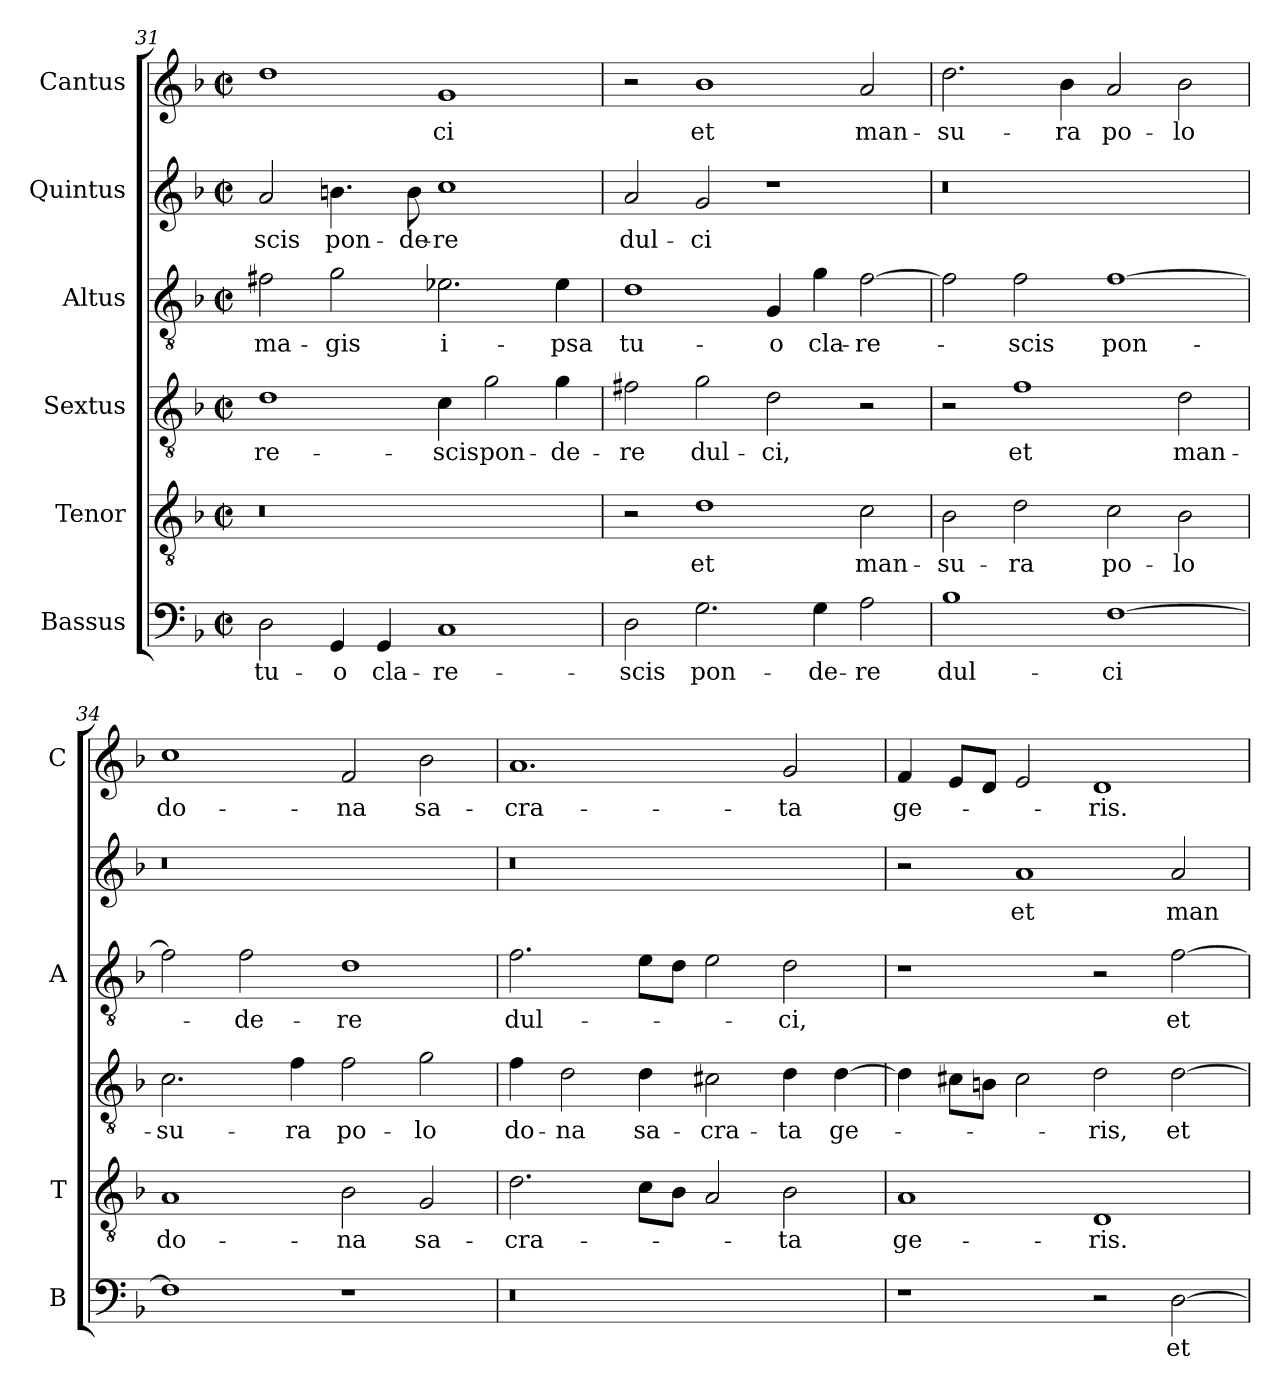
**kern	**text	**kern	**text	**kern	**text	**kern	**text	**kern	**text	**kern	**text
*part6	*part6	*part5	*part5	*part4	*part4	*part3	*part3	*part2	*part2	*part1	*part1
*staff6	*staff6	*staff5	*staff5	*staff4	*staff4	*staff3	*staff3	*staff2	*staff2	*staff1	*staff1
*I"Bassus	*	*I"Tenor	*	*I"Sextus	*	*I"Altus	*	*I"Quintus	*	*I"Cantus	*
*I'B	*	*I'T	*	*	*	*I'A	*	*	*	*I'C	*
*clefF4	*	*clefGv2	*	*clefGv2	*	*clefGv2	*	*clefG2	*	*clefG2	*
*k[b-]	*	*k[b-]	*	*k[b-]	*	*k[b-]	*	*k[b-]	*	*k[b-]	*
*F:	*	*F:	*	*F:	*	*F:	*	*F:	*	*F:	*
*M2/2	*	*M2/2	*	*M2/2	*	*M2/2	*	*M2/2	*	*M2/2	*
*met(c|)	*	*met(c|)	*	*met(c|)	*	*met(c|)	*	*met(c|)	*	*met(c|)	*
=31	=31	=31	=31	=31	=31	=31	=31	=31	=31	=31	=31
2D\	tu-	0r	.	1d	-re-	2f#X\	ma-	2a/	-scis	1dd	.
4GG/	-o	.	.	.	.	2g\	-gis	4.bn\	pon-	.	.
4GG/	cla-	.	.	.	.	.	.	.	.	.	.
.	.	.	.	.	.	.	.	8b\	-de-	.	.
1C	-re-	.	.	4c\	-scis	2.e-X\	i-	1cc	-re	1g	-ci
.	.	.	.	2g\	pon-	.	.	.	.	.	.
.	.	.	.	4g\	-de-	4e-\	-psa	.	.	.	.
=32	=32	=32	=32	=32	=32	=32	=32	=32	=32	=32	=32
2D\	-scis	2r	.	2f#X\	-re	1d	tu-	2a/	dul-	2r	.
2.G\	pon-	1d	et	2g\	dul-	.	.	2g/	-ci	1b-	et
.	.	.	.	2d\	-ci,	4G/	-o	1r	.	.	.
4G\	-de-	.	.	.	.	4g\	cla-	.	.	.	.
2A\	-re	2c\	man-	2r	.	[2f\	-re-	.	.	2a/	man-
!!LO:PB:g=z
=33	=33	=33	=33	=33	=33	=33	=33	=33	=33	=33	=33
1B-	dul-	2B-\	-su-	2r	.	2f\]	.	0r	.	2.dd\	-su-
.	.	2d\	-ra	1f	et	2f\	-scis	.	.	.	.
.	.	.	.	.	.	.	.	.	.	4b-\	-ra
[1F	-ci	2c\	po-	.	.	[1f	pon-	.	.	2a/	po-
.	.	2B-\	-lo	2d\	man-	.	.	.	.	2b-\	-lo
=34	=34	=34	=34	=34	=34	=34	=34	=34	=34	=34	=34
1F]	.	1A	do-	2.c\	-su-	2f\]	.	0r	.	1cc	do-
.	.	.	.	.	.	2f\	-de-	.	.	.	.
.	.	.	.	4f\	-ra	.	.	.	.	.	.
1r	.	2B-\	-na	2f\	po-	1d	-re	.	.	2f/	-na
.	.	2G/	sa-	2g\	-lo	.	.	.	.	2b-\	sa-
=35	=35	=35	=35	=35	=35	=35	=35	=35	=35	=35	=35
0r	.	2.d\	-cra-	4f\	do-	2.f\	dul-	0r	.	1.a	-cra-
.	.	.	.	2d\	-na	.	.	.	.	.	.
.	.	8c\L	.	4d\	sa-	8e\L	.	.	.	.	.
.	.	8B-\J	.	.	.	8d\J	.	.	.	.	.
.	.	2A/	.	2c#X\	-cra-	2e\	.	.	.	.	.
.	.	2B-\	-ta	4d\	-ta	2d\	-ci,	.	.	2g/	-ta
.	.	.	.	[4d\	ge-	.	.	.	.	.	.
!!LO:LB:g=z
=36	=36	=36	=36	=36	=36	=36	=36	=36	=36	=36	=36
1r	.	1A	ge-	4d\]	.	1r	.	2r	.	4f/	ge-
.	.	.	.	8c#X\L	.	.	.	.	.	8e/L	.
.	.	.	.	8Bn\J	.	.	.	.	.	8d/J	.
.	.	.	.	2c#\	.	.	.	1a	et	2e/	.
2r	.	1D	-ris.	2d\	-ris,	2r	.	.	.	1d	-ris.
[2D\	et	.	.	[2d\	et	[2f\	et	2a/	man-	.	.
=	=	=	=	=	=	=	=	=	=	=	=
*-	*-	*-	*-	*-	*-	*-	*-	*-	*-	*-	*-
